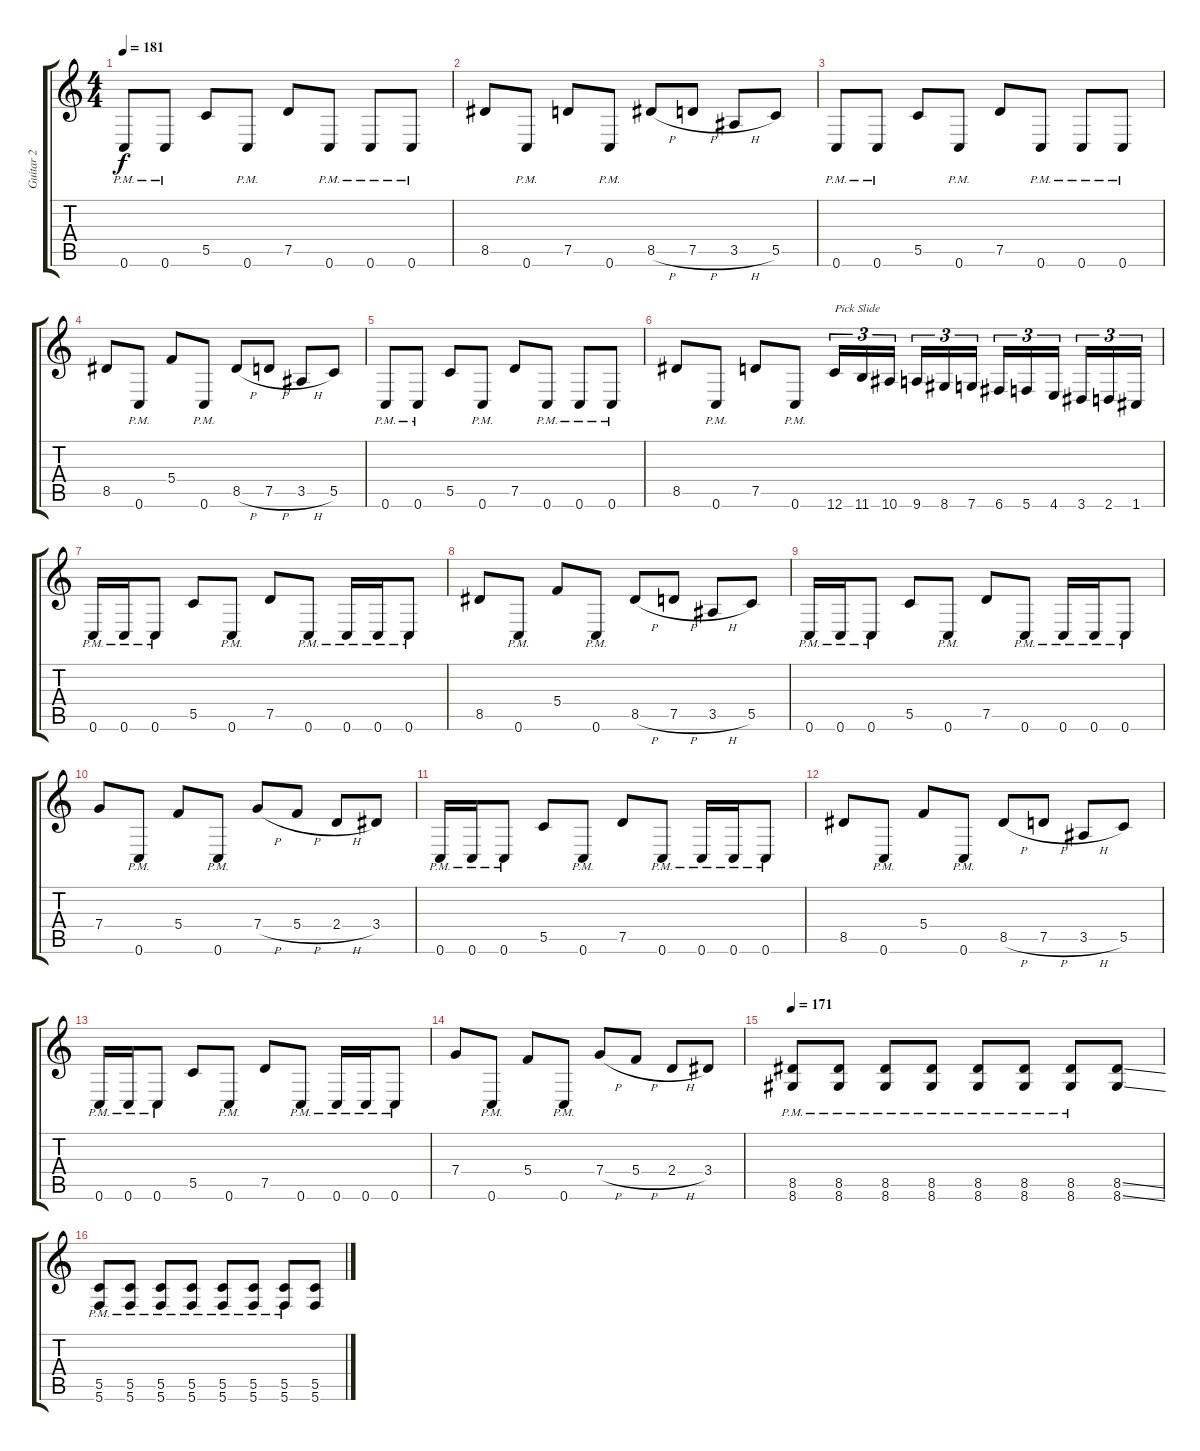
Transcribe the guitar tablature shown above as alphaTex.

\track ("Guitar 2" "Guitar 2") {instrument distortionguitar}
\staff {score tabs}
\tuning (D4 A3 F3 C3 G2 C2) {hide}
\ts (4 4)
\tempo 181
\clef g2
\ks c
0.6{pm}.8{dy f} 0.6{pm}.8 5.5.8 0.6{pm}.8 7.5.8 0.6{pm}.8 0.6{pm}.8 0.6{pm}.8 |
8.5.8 0.6{pm}.8 7.5.8 0.6{pm}.8 8.5{h}.8 7.5{h}.8 3.5{h}.8 5.5.8 |
0.6{pm}.8 0.6{pm}.8 5.5.8 0.6{pm}.8 7.5.8 0.6{pm}.8 0.6{pm}.8 0.6{pm}.8 |
8.5.8 0.6{pm}.8 5.4.8 0.6{pm}.8 8.5{h}.8 7.5{h}.8 3.5{h}.8 5.5.8 |
0.6{pm}.8 0.6{pm}.8 5.5.8 0.6{pm}.8 7.5.8 0.6{pm}.8 0.6{pm}.8 0.6{pm}.8 |
8.5.8 0.6{pm}.8 7.5.8 0.6{pm}.8 12.6.16{tu (3 2) txt "Pick Slide" volume 16 instrument guitarfretnoise} 11.6.16{tu (3 2)} 10.6.16{tu (3 2)} 9.6.16{tu (3 2)} 8.6.16{tu (3 2)} 7.6.16{tu (3 2)} 6.6.16{tu (3 2)} 5.6.16{tu (3 2)} 4.6.16{tu (3 2)} 3.6.16{tu (3 2)} 2.6.16{tu (3 2)} 1.6.16{tu (3 2)} |
0.6{pm}.16{volume 13 instrument distortionguitar} 0.6{pm}.16 0.6{pm}.8 5.5.8 0.6{pm}.8 7.5.8 0.6{pm}.8 0.6{pm}.16 0.6{pm}.16 0.6{pm}.8 |
8.5.8 0.6{pm}.8 5.4.8 0.6{pm}.8 8.5{h}.8 7.5{h}.8 3.5{h}.8 5.5.8 |
0.6{pm}.16 0.6{pm}.16 0.6{pm}.8 5.5.8 0.6{pm}.8 7.5.8 0.6{pm}.8 0.6{pm}.16 0.6{pm}.16 0.6{pm}.8 |
7.4.8 0.6{pm}.8 5.4.8 0.6{pm}.8 7.4{h}.8 5.4{h}.8 2.4{h}.8 3.4.8 |
0.6{pm}.16 0.6{pm}.16 0.6{pm}.8 5.5.8 0.6{pm}.8 7.5.8 0.6{pm}.8 0.6{pm}.16 0.6{pm}.16 0.6{pm}.8 |
8.5.8 0.6{pm}.8 5.4.8 0.6{pm}.8 8.5{h}.8 7.5{h}.8 3.5{h}.8 5.5.8 |
0.6{pm}.16 0.6{pm}.16 0.6{pm}.8 5.5.8 0.6{pm}.8 7.5.8 0.6{pm}.8 0.6{pm}.16 0.6{pm}.16 0.6{pm}.8 |
7.4.8 0.6{pm}.8 5.4.8 0.6{pm}.8 7.4{h}.8 5.4{h}.8 2.4{h}.8 3.4.8 |
\tempo 171
(8.5{pm} 8.6{pm}).8 (8.5{pm} 8.6{pm}).8 (8.5{pm} 8.6{pm}).8 (8.5{pm} 8.6{pm}).8 (8.5{pm} 8.6{pm}).8 (8.5{pm} 8.6{pm}).8 (8.5{pm} 8.6{pm}).8 (8.5{ss} 8.6{ss}).8 |
(5.5{pm} 5.6{pm}).8 (5.5{pm} 5.6{pm}).8 (5.5{pm} 5.6{pm}).8 (5.5{pm} 5.6{pm}).8 (5.5{pm} 5.6{pm}).8 (5.5{pm} 5.6{pm}).8 (5.5{pm} 5.6{pm}).8 (5.5{ss} 5.6{ss}).8
